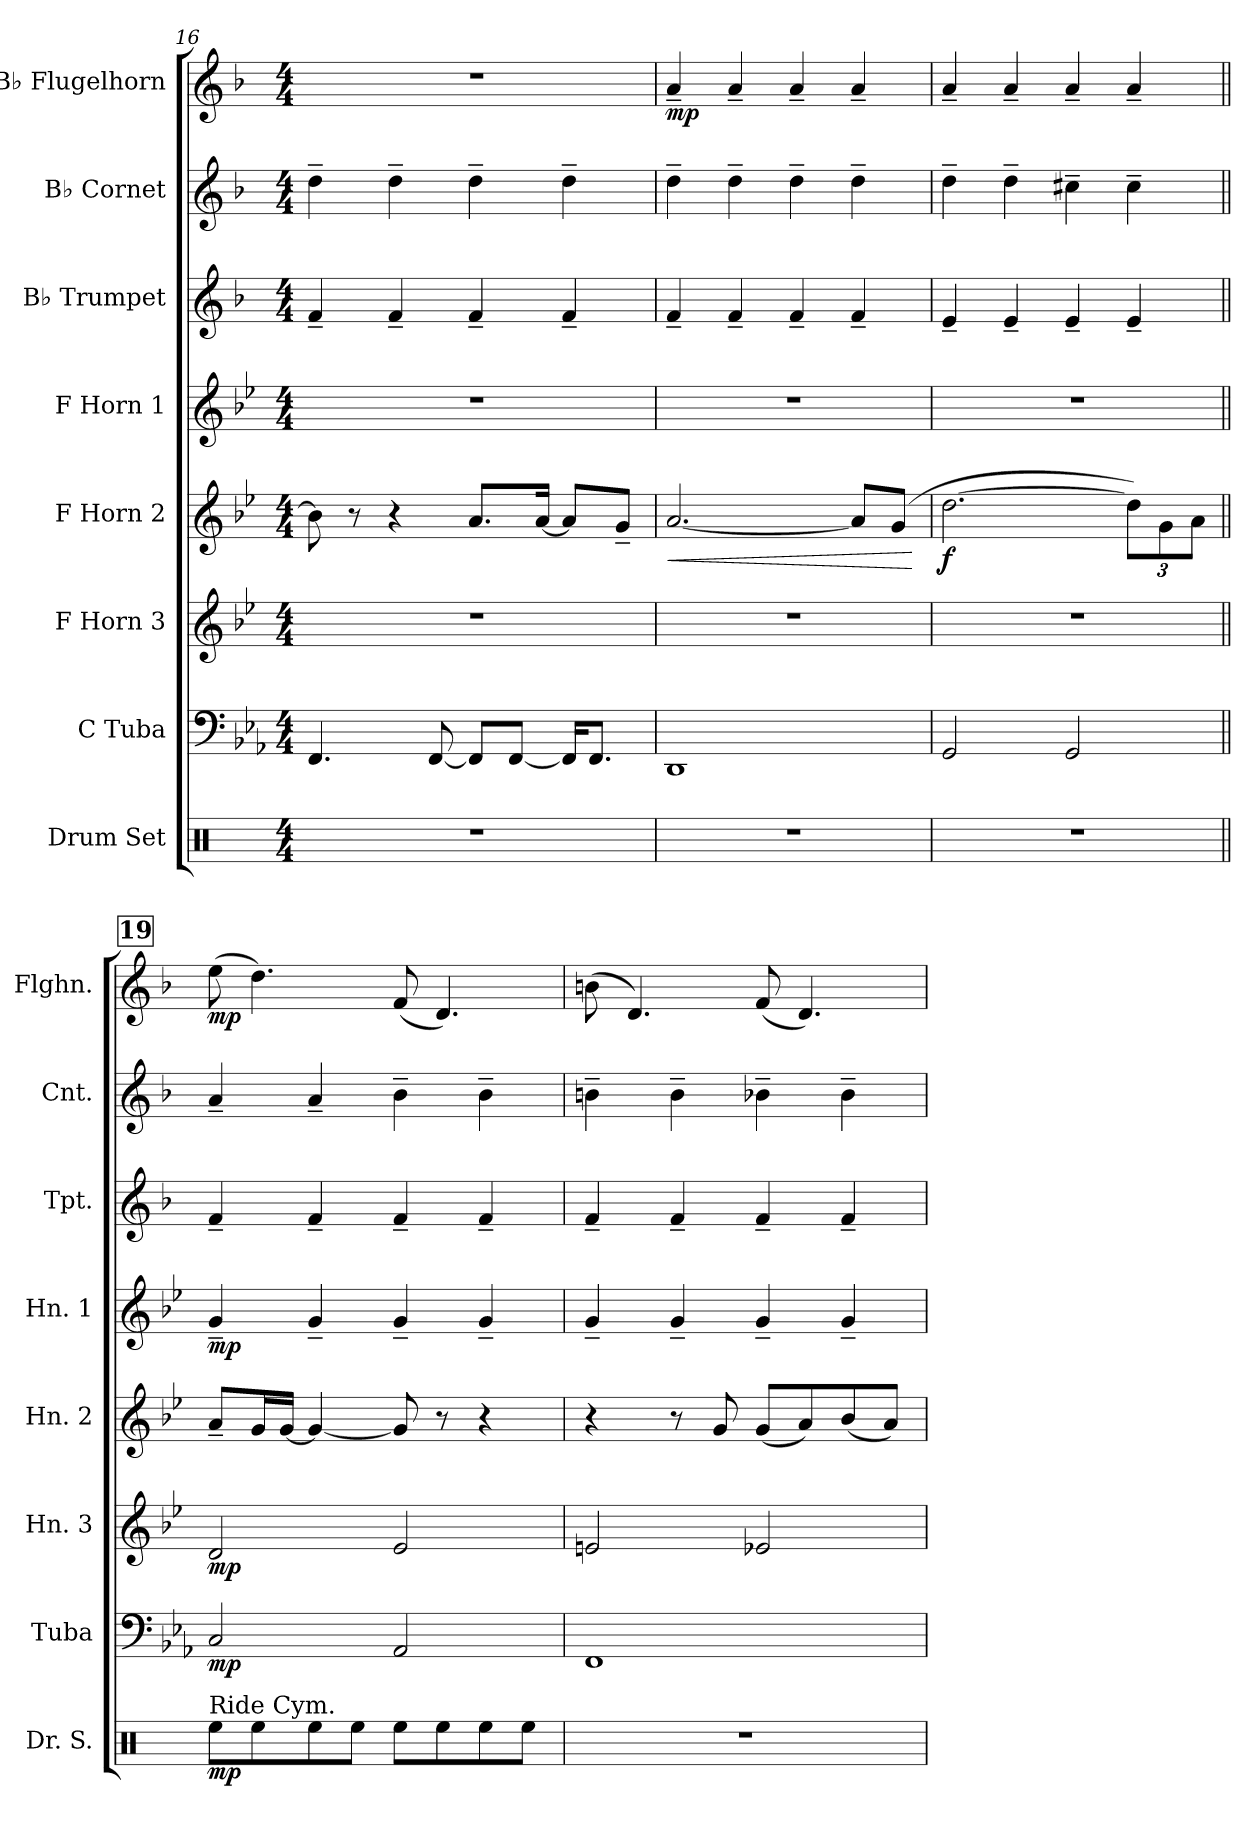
**kern	**dynam	**kern	**dynam	**kern	**dynam	**kern	**dynam	**kern	**dynam	**kern	**kern	**kern	**dynam
*part8	*part8	*part7	*part7	*part6	*part6	*part5	*part5	*part4	*part4	*part3	*part2	*part1	*part1
*staff8	*staff8	*staff7	*staff7	*staff6	*staff6	*staff5	*staff5	*staff4	*staff4	*staff3	*staff2	*staff1	*staff1
*I"Drum Set	*	*I"C Tuba	*	*I"F Horn 3	*	*I"F Horn 2	*	*I"F Horn 1	*	*I"B♭ Trumpet	*I"B♭ Cornet	*I"B♭ Flugelhorn	*
*I'Dr. S.	*	*I'Tuba	*	*I'Hn. 3	*	*I'Hn. 2	*	*I'Hn. 1	*	*I'Tpt.	*I'Cnt.	*I'Flghn.	*
*clefX	*	*clefF4	*	*clefG2	*	*clefG2	*	*clefG2	*	*clefG2	*clefG2	*clefG2	*
*	*	*	*	*ITrd4c7	*	*ITrd4c7	*	*ITrd4c7	*	*ITrd1c2	*ITrd1c2	*ITrd1c2	*
*k[]	*	*k[b-e-a-]	*	*k[b-e-a-]	*	*k[b-e-a-]	*	*k[b-e-a-]	*	*k[b-e-a-]	*k[b-e-a-]	*k[b-e-a-]	*
*M4/4	*	*M4/4	*	*M4/4	*	*M4/4	*	*M4/4	*	*M4/4	*M4/4	*M4/4	*
=16	=16	=16	=16	=16	=16	=16	=16	=16	=16	=16	=16	=16	=16
1r	.	4.FF/	.	1r	.	8e-\]	.	1r	.	4e-~/	4cc~\	1r	.
.	.	.	.	.	.	8r	.	.	.	.	.	.	.
.	.	.	.	.	.	4r	.	.	.	4e-~/	4cc~\	.	.
.	.	[8FF/	.	.	.	.	.	.	.	.	.	.	.
.	.	8FF/L]	.	.	.	8.d/L	.	.	.	4e-~/	4cc~\	.	.
.	.	[8FF/J	.	.	.	.	.	.	.	.	.	.	.
.	.	.	.	.	.	[16d/Jk	.	.	.	.	.	.	.
.	.	16FF/KL]	.	.	.	8d/L]	.	.	.	4e-~/	4cc~\	.	.
.	.	8.FF/J	.	.	.	.	.	.	.	.	.	.	.
.	.	.	.	.	.	8c~/J	.	.	.	.	.	.	.
=17	=17	=17	=17	=17	=17	=17	=17	=17	=17	=17	=17	=17	=17
!	!	!	!	!	!	!	!LO:HP:b	!	!	!	!	!	!LO:DY:b
1r	.	1DD	.	1r	.	[2.d/	<	1r	.	4e-~/	4cc~\	4g~/	mp
.	.	.	.	.	.	.	.	.	.	4e-~/	4cc~\	4g~/	.
.	.	.	.	.	.	.	.	.	.	4e-~/	4cc~\	4g~/	.
.	.	.	.	.	.	8d/L]	.	.	.	4e-~/	4cc~\	4g~/	.
.	.	.	.	.	.	(>8c/J	.	.	.	.	.	.	.
.	.	.	.	.	.	.	[	.	.	.	.	.	.
=18	=18	=18	=18	=18	=18	=18	=18	=18	=18	=18	=18	=18	=18
!	!	!	!	!	!	!	!LO:DY:b	!	!	!	!	!	!
1r	.	2GG/	.	1r	.	[2.g\	f	1r	.	4d~/	4cc~\	4g~/	.
.	.	.	.	.	.	.	.	.	.	4d~/	4cc~\	4g~/	.
.	.	2GG/	.	.	.	.	.	.	.	4d~/	4bn~\	4g~/	.
*	*	*	*	*	*	*Xbrackettup	*	*	*	*	*	*	*
.	.	.	.	.	.	12g\L])	.	.	.	4d~/	4b~\	4g~/	.
.	.	.	.	.	.	12c\	.	.	.	.	.	.	.
.	.	.	.	.	.	12d\J	.	.	.	.	.	.	.
!!LO:REH:place=s1:a:B:fs=14:t=19
=19||	=19||	=19||	=19||	=19||	=19||	=19||	=19||	=19||	=19||	=19||	=19||	=19||	=19||
!LO:TX:a:t=Ride Cym.	!	!	!	!	!	!	!	!	!	!	!	!	!
!	!LO:DY:b	!	!LO:DY:b	!	!LO:DY:b	!	!	!	!LO:DY:b	!	!	!	!LO:DY:b
8Ree\L	mp	2C/	mp	2G/	mp	8d~/L	.	4c~/	mp	4e-~/	4g~/	(>8dd\	mp
8Ree\	.	.	.	.	.	16c/L	.	.	.	.	.	4.cc\)	.
.	.	.	.	.	.	[16c/JJ	.	.	.	.	.	.	.
8Ree\	.	.	.	.	.	4c/_	.	4c~/	.	4e-~/	4g~/	.	.
8Ree\J	.	.	.	.	.	.	.	.	.	.	.	.	.
8Ree\L	.	2AA-/	.	2A-/	.	8c/]	.	4c~/	.	4e-~/	4a-~\	(<8e-/	.
8Ree\	.	.	.	.	.	8r	.	.	.	.	.	4.c/)	.
8Ree\	.	.	.	.	.	4r	.	4c~/	.	4e-~/	4a-~\	.	.
8Ree\J	.	.	.	.	.	.	.	.	.	.	.	.	.
=20	=20	=20	=20	=20	=20	=20	=20	=20	=20	=20	=20	=20	=20
1r	.	1FF	.	2An/	.	4r	.	4c~/	.	4e-~/	4an~\	(>8an\	.
.	.	.	.	.	.	.	.	.	.	.	.	4.c/)	.
.	.	.	.	.	.	8r	.	4c~/	.	4e-~/	4a~\	.	.
.	.	.	.	.	.	8c/	.	.	.	.	.	.	.
.	.	.	.	2A-X/	.	(<8c/L	.	4c~/	.	4e-~/	4a-X~\	(<8e-/	.
.	.	.	.	.	.	8d/)	.	.	.	.	.	4.c/)	.
.	.	.	.	.	.	(<8e-/	.	4c~/	.	4e-~/	4a-~\	.	.
.	.	.	.	.	.	8d/J)	.	.	.	.	.	.	.
=	=	=	=	=	=	=	=	=	=	=	=	=	=
*-	*-	*-	*-	*-	*-	*-	*-	*-	*-	*-	*-	*-	*-
